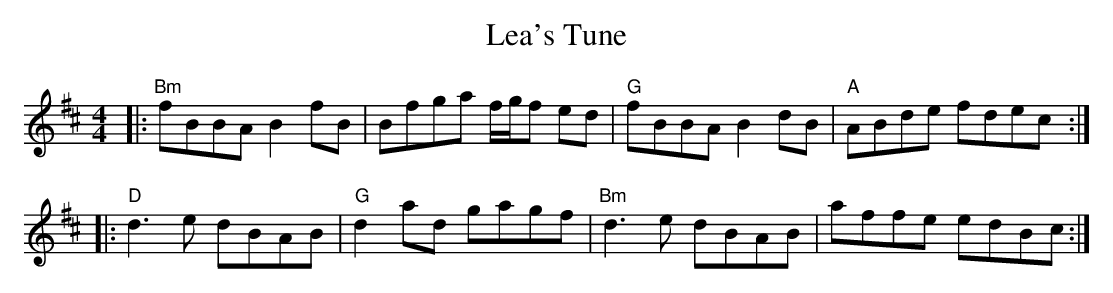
X:1
T: Lea's Tune
M: 4/4
L: 1/8
K: Bmin
|:"Bm"fBBA B2 fB|Bfga f/g/f ed|"G"fBBA B2 dB|"A"ABde fdec:|
|:"D"d3e dBAB|"G"d2ad gagf|"Bm"d3e dBAB | affe edBc :|
